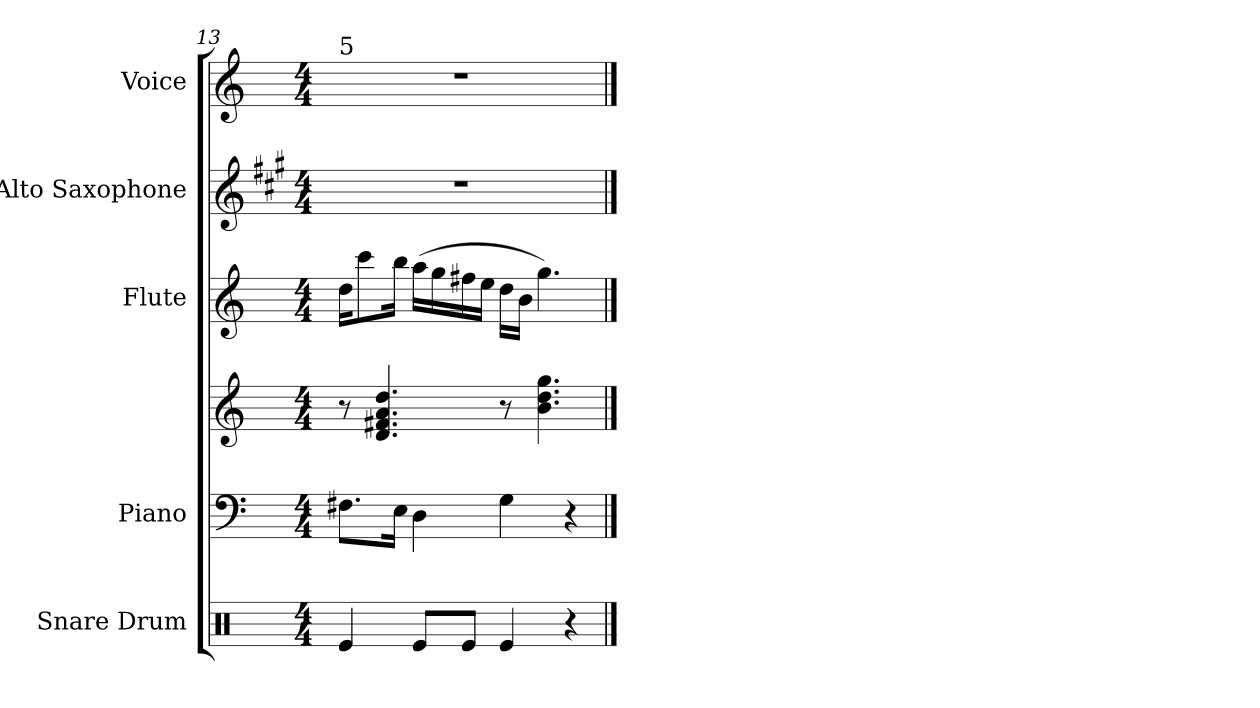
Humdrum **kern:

**kern	**kern	**kern	**kern	**kern	**kern
*part5	*part4	*part4	*part3	*part2	*part1
*staff6	*staff5	*staff4	*staff3	*staff2	*staff1
*I"Snare Drum	*I"Piano	*	*I"Flute	*I"Alto Saxophone	*I"Voice
*I'S. D.	*I'Pno.	*	*I'Fl.	*I'Alto Sax.	*I'Voice
*clefX	*clefF4	*clefG2	*clefG2	*clefG2	*clefG2
*	*	*	*	*ITrd5c9	*
*k[]	*k[]	*k[]	*k[]	*k[]	*k[]
*C:	*C:	*C:	*C:	*C:	*C:
*M4/4	*M4/4	*M4/4	*M4/4	*M4/4	*M4/4
=13	=13	=13	=13	=13	=13
!	!	!	!	!	!LO:TX:a:t=5
4Rei/	8.F#Xi\L	8r	16ddi\KL	1r	1r
.	.	.	8ccci\	.	.
.	.	4.di/ 4.f#Xi 4.ai 4.ddi	.	.	.
.	16Ei\Jk	.	16bbi\Jk	.	.
8Rei/L	4Di\	.	(16aai\LL	.	.
.	.	.	16ggi\	.	.
8Rei/J	.	.	16ff#Xi\	.	.
.	.	.	16eei\JJ	.	.
4Rei/	4Gi\	8r	16ddi\LL	.	.
.	.	.	16bi\JJ	.	.
.	.	4.bi\ 4.ddi 4.ggi	4.ggi\)	.	.
4r	4r	.	.	.	.
==	==	==	==	==	==
*-	*-	*-	*-	*-	*-
